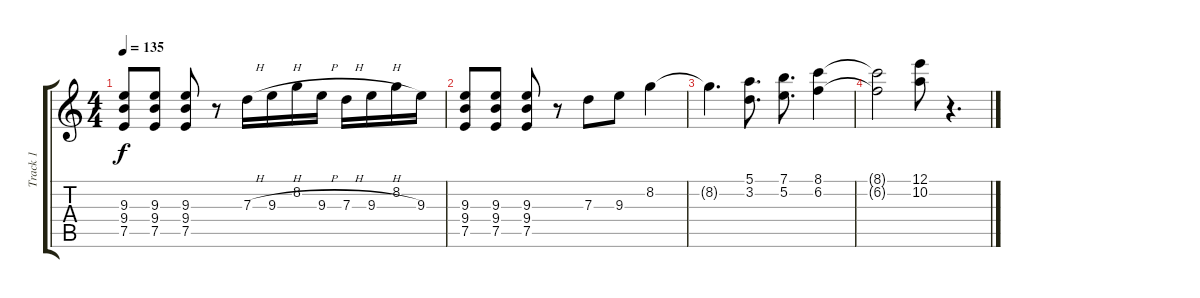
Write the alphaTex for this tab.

\track ("Track 1" "Track 1") {instrument overdrivenguitar}
\staff {score tabs}
\tuning (E4 B3 G3 D3 A2 E2) {hide}
\ts (4 4)
\tempo 135
\clef g2
\ks c
(9.3 9.4 7.5).8{dy f} (9.3 9.4 7.5).8 (9.3 9.4 7.5).8 r.8 7.3{h}.16 9.3{h}.16 8.2.16 9.3{h}.16 7.3{h}.16 9.3{h}.16 8.2.16 9.3.16 |
(9.3 9.4 7.5).8 (9.3 9.4 7.5).8 (9.3 9.4 7.5).8 r.8 7.3.8 9.3.8 8.2.4 |
8.2{t}.4{d} (5.1 3.2).8{d} (7.1 5.2).8{d} (8.1 6.2).4 |
(8.1{t} 6.2{t}).2 (12.1 10.2).8 r.4{d}
